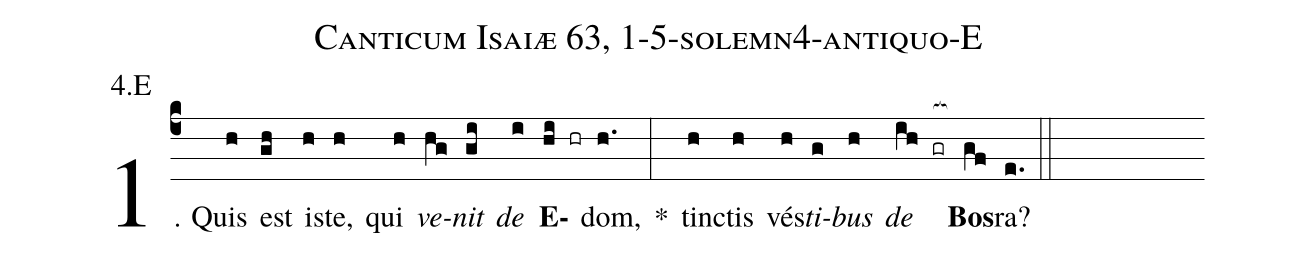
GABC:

name: Canticum Isaiæ 63, 1-5-solemn4-antiquo-E;
annotation: 4.E;
%%
(c4)1. Quis(h) est(gh) is(h)te,(h) qui(h) <i>ve</i>(hg)<i>nit</i>(gi) <i>de</i>(i) <b>E</b>(hi hr)dom,(h.) *(:) tinc(h)tis(h) vés(h)<i>ti</i>(g)<i>bus</i>(h) <i>de</i>(ih gr[ocb:1{]) <b>Bos</b>(gf[ocb:0}])ra?(e.) (::)
